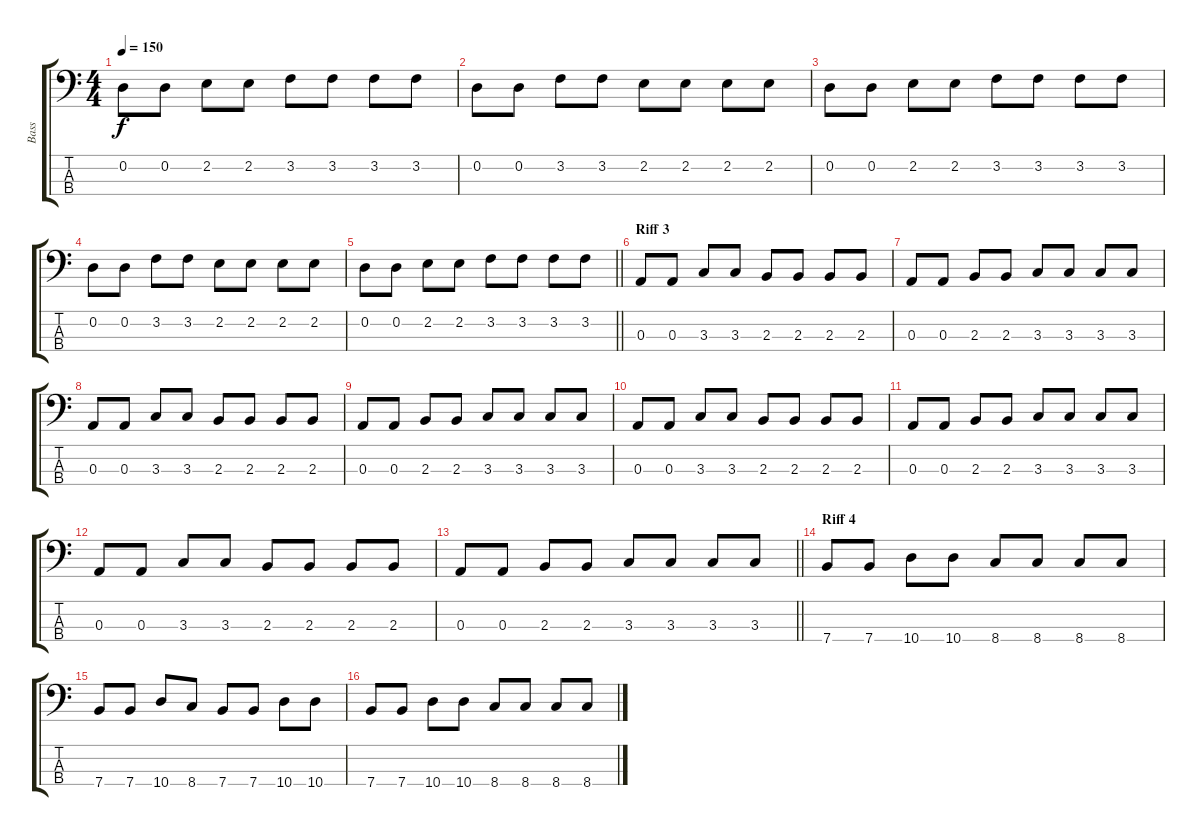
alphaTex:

\track ("Bass" "Bass") {instrument electricbassfinger}
\staff {score tabs}
\tuning (G2 D2 A1 E1) {hide}
\ts (4 4)
\tempo 150
\clef f4
\ks c
0.2.8{dy f} 0.2.8 2.2.8 2.2.8 3.2.8 3.2.8 3.2.8 3.2.8 |
0.2.8 0.2.8 3.2.8 3.2.8 2.2.8 2.2.8 2.2.8 2.2.8 |
0.2.8 0.2.8 2.2.8 2.2.8 3.2.8 3.2.8 3.2.8 3.2.8 |
0.2.8 0.2.8 3.2.8 3.2.8 2.2.8 2.2.8 2.2.8 2.2.8 |
\barLineRight lightlight
0.2.8 0.2.8 2.2.8 2.2.8 3.2.8 3.2.8 3.2.8 3.2.8 |
\section ("" "Riff 3")
0.3.8 0.3.8 3.3.8 3.3.8 2.3.8 2.3.8 2.3.8 2.3.8 |
0.3.8 0.3.8 2.3.8 2.3.8 3.3.8 3.3.8 3.3.8 3.3.8 |
0.3.8 0.3.8 3.3.8 3.3.8 2.3.8 2.3.8 2.3.8 2.3.8 |
0.3.8 0.3.8 2.3.8 2.3.8 3.3.8 3.3.8 3.3.8 3.3.8 |
0.3.8 0.3.8 3.3.8 3.3.8 2.3.8 2.3.8 2.3.8 2.3.8 |
0.3.8 0.3.8 2.3.8 2.3.8 3.3.8 3.3.8 3.3.8 3.3.8 |
0.3.8 0.3.8 3.3.8 3.3.8 2.3.8 2.3.8 2.3.8 2.3.8 |
\barLineRight lightlight
0.3.8 0.3.8 2.3.8 2.3.8 3.3.8 3.3.8 3.3.8 3.3.8 |
\section ("" "Riff 4")
7.4.8 7.4.8 10.4.8 10.4.8 8.4.8 8.4.8 8.4.8 8.4.8 |
7.4.8 7.4.8 10.4.8 8.4.8 7.4.8 7.4.8 10.4.8 10.4.8 |
7.4.8 7.4.8 10.4.8 10.4.8 8.4.8 8.4.8 8.4.8 8.4.8
